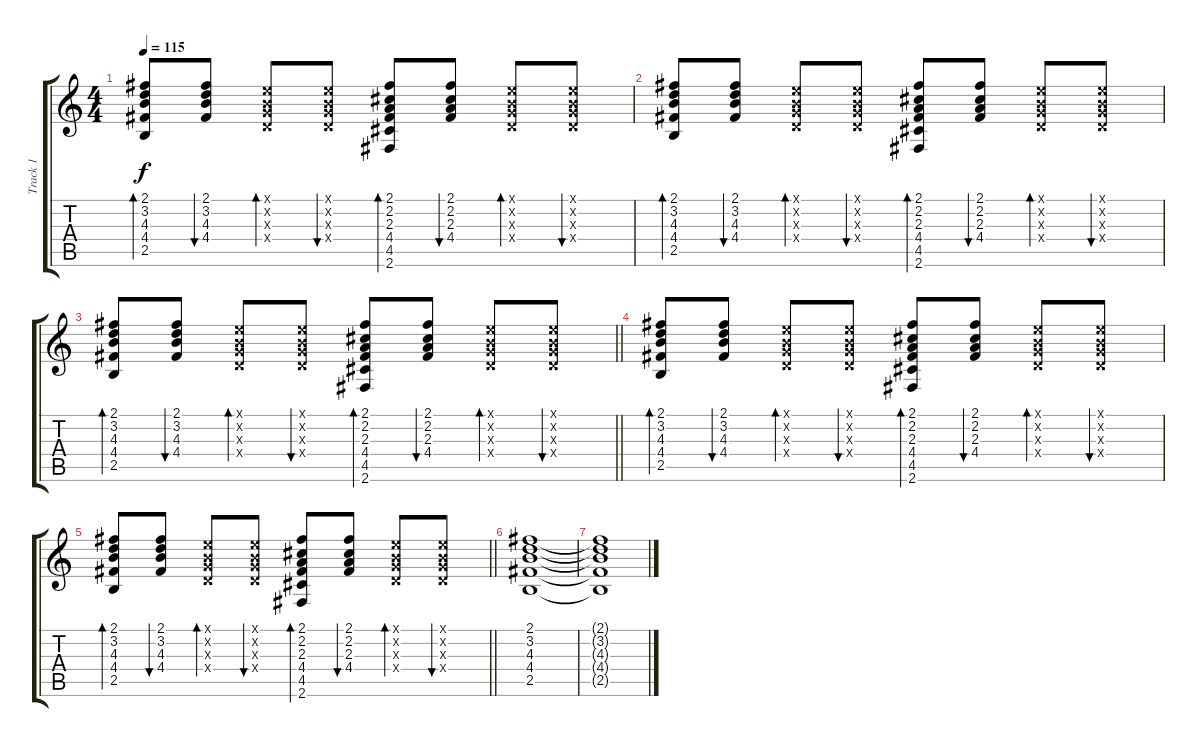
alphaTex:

\track ("Track 1" "Track 1") {instrument acousticguitarsteel}
\staff {score tabs}
\tuning (E4 B3 G3 D3 A2 E2) {hide}
\ts (4 4)
\tempo 115
\clef g2
\ks c
(2.1 3.2 4.3 4.4 2.5).8{bd 60 dy f} (2.1 3.2 4.3 4.4).8{bu 60} (0.1{x} 0.2{x} 0.3{x} 0.4{x}).8{bd 60} (0.1{x} 0.2{x} 0.3{x} 0.4{x}).8{bu 60} (2.1 2.2 2.3 4.4 4.5 2.6).8{bd 60} (2.1 2.2 2.3 4.4).8{bu 60} (0.1{x} 0.2{x} 0.3{x} 0.4{x}).8{bd 60} (0.1{x} 0.2{x} 0.3{x} 0.4{x}).8{bu 60} |
(2.1 3.2 4.3 4.4 2.5).8{bd 60} (2.1 3.2 4.3 4.4).8{bu 60} (0.1{x} 0.2{x} 0.3{x} 0.4{x}).8{bd 60} (0.1{x} 0.2{x} 0.3{x} 0.4{x}).8{bu 60} (2.1 2.2 2.3 4.4 4.5 2.6).8{bd 60} (2.1 2.2 2.3 4.4).8{bu 60} (0.1{x} 0.2{x} 0.3{x} 0.4{x}).8{bd 60} (0.1{x} 0.2{x} 0.3{x} 0.4{x}).8{bu 60} |
\barLineRight lightlight
(2.1 3.2 4.3 4.4 2.5).8{bd 60} (2.1 3.2 4.3 4.4).8{bu 60} (0.1{x} 0.2{x} 0.3{x} 0.4{x}).8{bd 60} (0.1{x} 0.2{x} 0.3{x} 0.4{x}).8{bu 60} (2.1 2.2 2.3 4.4 4.5 2.6).8{bd 60} (2.1 2.2 2.3 4.4).8{bu 60} (0.1{x} 0.2{x} 0.3{x} 0.4{x}).8{bd 60} (0.1{x} 0.2{x} 0.3{x} 0.4{x}).8{bu 60} |
(2.1 3.2 4.3 4.4 2.5).8{bd 60} (2.1 3.2 4.3 4.4).8{bu 60} (0.1{x} 0.2{x} 0.3{x} 0.4{x}).8{bd 60} (0.1{x} 0.2{x} 0.3{x} 0.4{x}).8{bu 60} (2.1 2.2 2.3 4.4 4.5 2.6).8{bd 60} (2.1 2.2 2.3 4.4).8{bu 60} (0.1{x} 0.2{x} 0.3{x} 0.4{x}).8{bd 60} (0.1{x} 0.2{x} 0.3{x} 0.4{x}).8{bu 60} |
\barLineRight lightlight
(2.1 3.2 4.3 4.4 2.5).8{bd 60} (2.1 3.2 4.3 4.4).8{bu 60} (0.1{x} 0.2{x} 0.3{x} 0.4{x}).8{bd 60} (0.1{x} 0.2{x} 0.3{x} 0.4{x}).8{bu 60} (2.1 2.2 2.3 4.4 4.5 2.6).8{bd 60} (2.1 2.2 2.3 4.4).8{bu 60} (0.1{x} 0.2{x} 0.3{x} 0.4{x}).8{bd 60} (0.1{x} 0.2{x} 0.3{x} 0.4{x}).8{bu 60} |
(2.1 3.2 4.3 4.4 2.5).1 |
(2.1{t} 3.2{t} 4.3{t} 4.4{t} 2.5{t}).1
